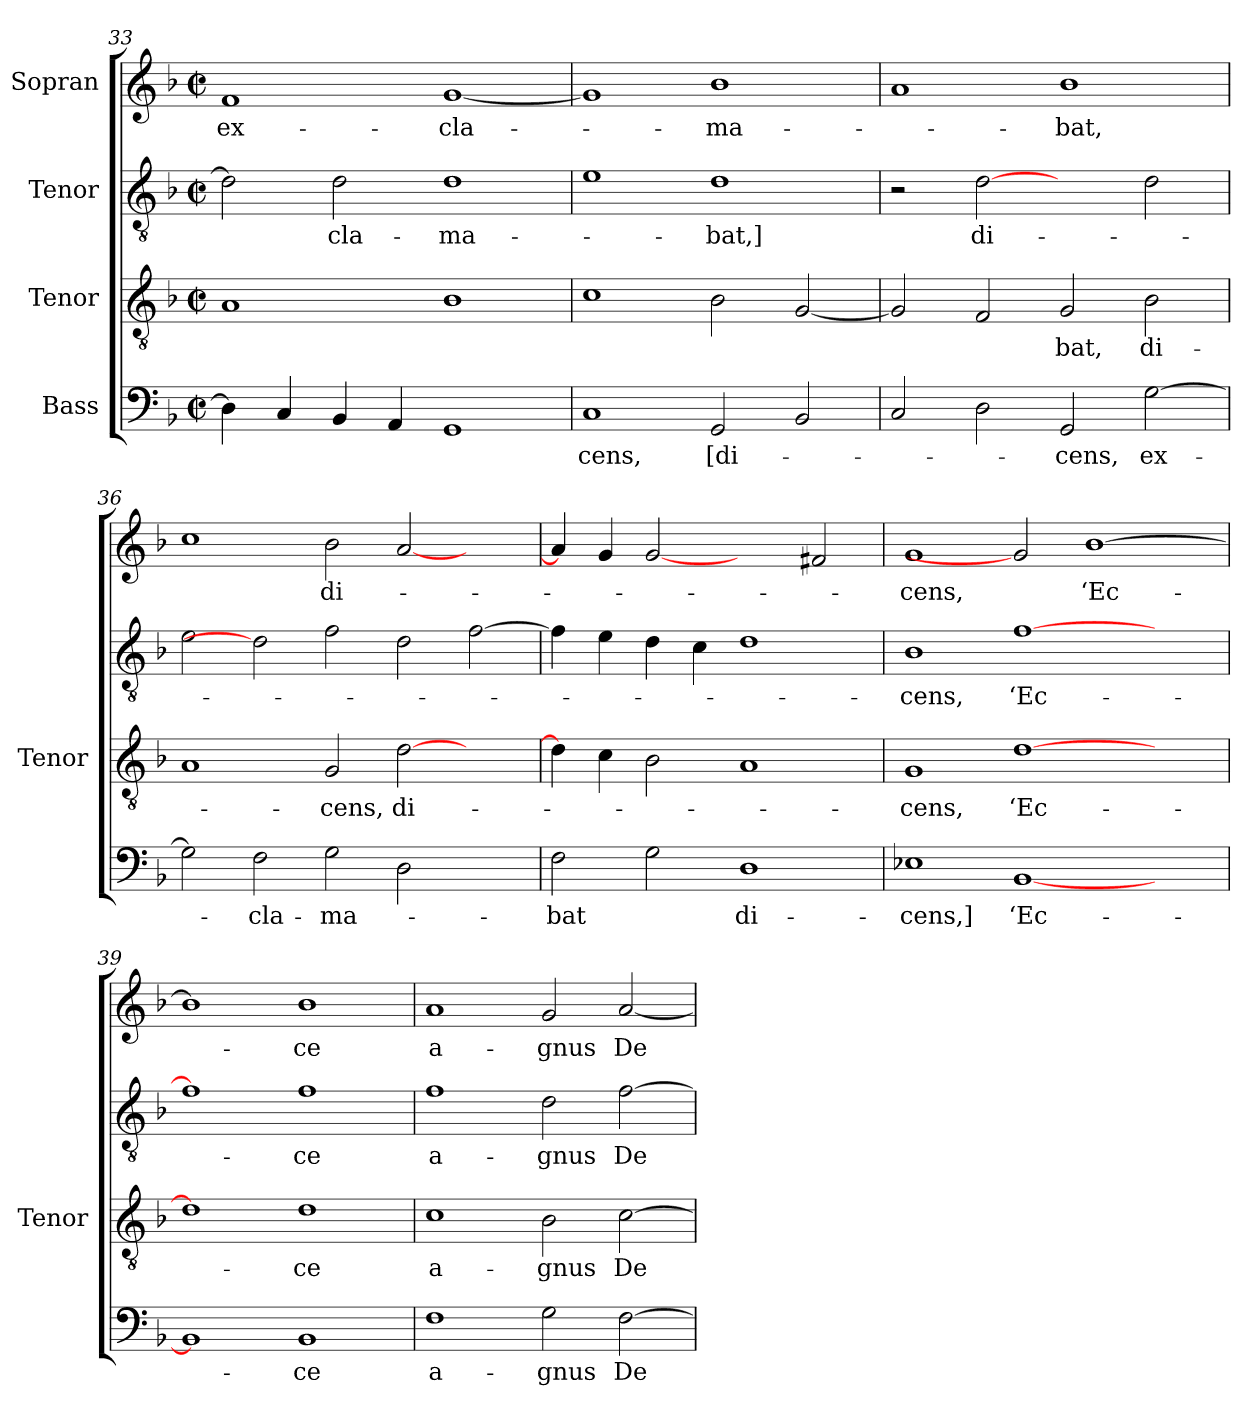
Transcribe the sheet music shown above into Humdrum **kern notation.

**kern	**text	**kern	**text	**kern	**text	**kern	**text
*part4	*part4	*part3	*part3	*part2	*part2	*part1	*part1
*staff4	*staff4	*staff3	*staff3	*staff2	*staff2	*staff1	*staff1
*I"Bass	*	*I"Tenor	*	*I"Tenor	*	*I"Sopran	*
*	*	*I'Tenor	*	*	*	*	*
*clefF4	*	*clefGv2	*	*clefGv2	*	*clefG2	*
*	*	*ITrd7c12	*	*ITrd7c12	*	*	*
*k[b-]	*	*k[b-]	*	*k[b-]	*	*k[b-]	*
*F:	*	*F:	*	*F:	*	*F:	*
*M2/2	*	*M2/2	*	*M2/2	*	*M2/2	*
*met(c|)	*	*met(c|)	*	*met(c|)	*	*met(c|)	*
=33	=33	=33	=33	=33	=33	=33	=33
!	!	!	!	!	!	!	!LO:LY:b:color=#000000
4Di\]	.	1AAi	.	2Di\]	.	1fi	ex-
4Ci/	.	.	.	.	.	.	.
!	!	!	!	!	!LO:LY:b:color=#000000	!	!
4BB-i/	.	.	.	2Di\	-cla-	.	.
4AAi/	.	.	.	.	.	.	.
!	!	!	!	!	!LO:LY:b:color=#000000	!	!
!	!	!	!	!	!	!	!LO:LY:b:color=#000000
1GGi	.	1BB-i	.	1Di	-ma-	[<1gi	-cla-
=34	=34	=34	=34	=34	=34	=34	=34
!	!LO:LY:b:color=#000000	!	!	!	!	!	!
1Ci	-cens,	1Ci	.	1Ei	.	1gi]	.
!	!LO:LY:b:color=#000000	!	!	!	!	!	!
!	!	!	!	!	!LO:LY:b:color=#000000	!	!
!	!	!	!	!	!	!	!LO:LY:b:color=#000000
2GGi/	[di-	2BB-i\	.	1Di	-bat,]	1b-i	-ma-
2BB-i/	.	[<2GGi/	.	.	.	.	.
=35	=35	=35	=35	=35	=35	=35	=35
2Ci/	.	2GGi/]	.	2r	.	1ai	.
!	!	!	!	!	!LO:LY:b:color=#000000	!	!
2Di\	.	2FFi/	.	[2Di	di-	.	.
!	!LO:LY:b:color=#000000	!	!	!	!	!	!
!	!	!	!LO:LY:b:color=#000000	!	!	!	!
!	!	!	!	!	!	!	!LO:LY:b:color=#000000
2GGi/	-cens,	2GGi/	-bat,	2ryy	.	1b-i	-bat,
!	!LO:LY:b:color=#000000	!	!	!	!	!	!
!	!	!	!LO:LY:b:color=#000000	!	!	!	!
[>2Gi\	ex-	2BB-i\	di-	2Di\	.	.	.
=36	=36	=36	=36	=36	=36	=36	=36
2Gi\]	.	1AAi	.	2Ei\	.	1cci	.
!	!LO:LY:b:color=#000000	!	!	!	!	!	!
2Fi\	-cla-	.	.	2Di]	.	.	.
!	!LO:LY:b:color=#000000	!	!	!	!	!	!
!	!	!	!LO:LY:b:color=#000000	!	!	!	!
!	!	!	!	!	!	!	!LO:LY:b:color=#000000
2Gi\	-ma-	2GGi/	-cens,	2Fi\	.	2b-i\	di-
!	!	!	!LO:LY:b:color=#000000	!	!	!	!
2Di\	.	[>2Di\	di-	2Di\	.	[<2ai/	.
2ryy	.	2ryy	.	[>2Fi\	.	2ryy	.
!!LO:LB:g=z
=37	=37	=37	=37	=37	=37	=37	=37
!	!LO:LY:b:color=#000000	!	!	!	!	!	!
2Fi\	-bat	4Di\]	.	4Fi\]	.	4ai/]	.
.	.	4Ci\	.	4Ei\	.	4gi/	.
2Gi\	.	2BB-i\	.	4Di\	.	[2gi	.
.	.	.	.	4Ci\	.	.	.
!	!LO:LY:b:color=#000000	!	!	!	!	!	!
1Di	di-	1AAi	.	1Di	.	2ryy	.
.	.	.	.	.	.	2f#Xi/	.
=38	=38	=38	=38	=38	=38	=38	=38
!	!LO:LY:b:color=#000000	!	!	!	!	!	!
!	!	!	!LO:LY:b:color=#000000	!	!	!	!
!	!	!	!	!	!LO:LY:b:color=#000000	!	!
!	!	!	!	!	!	!	!LO:LY:b:color=#000000
1E-Xi	-cens,]	1GGi	-cens,	1BB-i	-cens,	1gi	-cens,
!	!LO:LY:b:color=#000000	!	!	!	!	!	!
!	!	!	!LO:LY:b:color=#000000	!	!	!	!
!	!	!	!	!	!LO:LY:b:color=#000000	!	!
[<1BB-i	‘Ec-	[>1Di	‘Ec-	[>1Fi	‘Ec-	2gi]	.
!	!	!	!	!	!	!	!LO:LY:b:color=#000000
.	.	.	.	.	.	[>1b-i	‘Ec-
2ryy	.	2ryy	.	2ryy	.	.	.
=39	=39	=39	=39	=39	=39	=39	=39
1BB-i]	.	1Di]	.	1Fi]	.	1b-i]	.
!	!LO:LY:b:color=#000000	!	!	!	!	!	!
!	!	!	!LO:LY:b:color=#000000	!	!	!	!
!	!	!	!	!	!LO:LY:b:color=#000000	!	!
!	!	!	!	!	!	!	!LO:LY:b:color=#000000
1BB-i	-ce	1Di	-ce	1Fi	-ce	1b-i	-ce
=40	=40	=40	=40	=40	=40	=40	=40
!	!LO:LY:b:color=#000000	!	!	!	!	!	!
!	!	!	!LO:LY:b:color=#000000	!	!	!	!
!	!	!	!	!	!LO:LY:b:color=#000000	!	!
!	!	!	!	!	!	!	!LO:LY:b:color=#000000
1Fi	a-	1Ci	a-	1Fi	a-	1ai	a-
!	!LO:LY:b:color=#000000	!	!	!	!	!	!
!	!	!	!LO:LY:b:color=#000000	!	!	!	!
!	!	!	!	!	!LO:LY:b:color=#000000	!	!
!	!	!	!	!	!	!	!LO:LY:b:color=#000000
2Gi\	-gnus	2BB-i\	-gnus	2Di\	-gnus	2gi/	-gnus
!	!LO:LY:b:color=#000000	!	!	!	!	!	!
!	!	!	!LO:LY:b:color=#000000	!	!	!	!
!	!	!	!	!	!LO:LY:b:color=#000000	!	!
!	!	!	!	!	!	!	!LO:LY:b:color=#000000
[>2Fi\	De-	[>2Ci\	De-	[>2Fi\	De-	[<2ai/	De-
=	=	=	=	=	=	=	=
*-	*-	*-	*-	*-	*-	*-	*-
